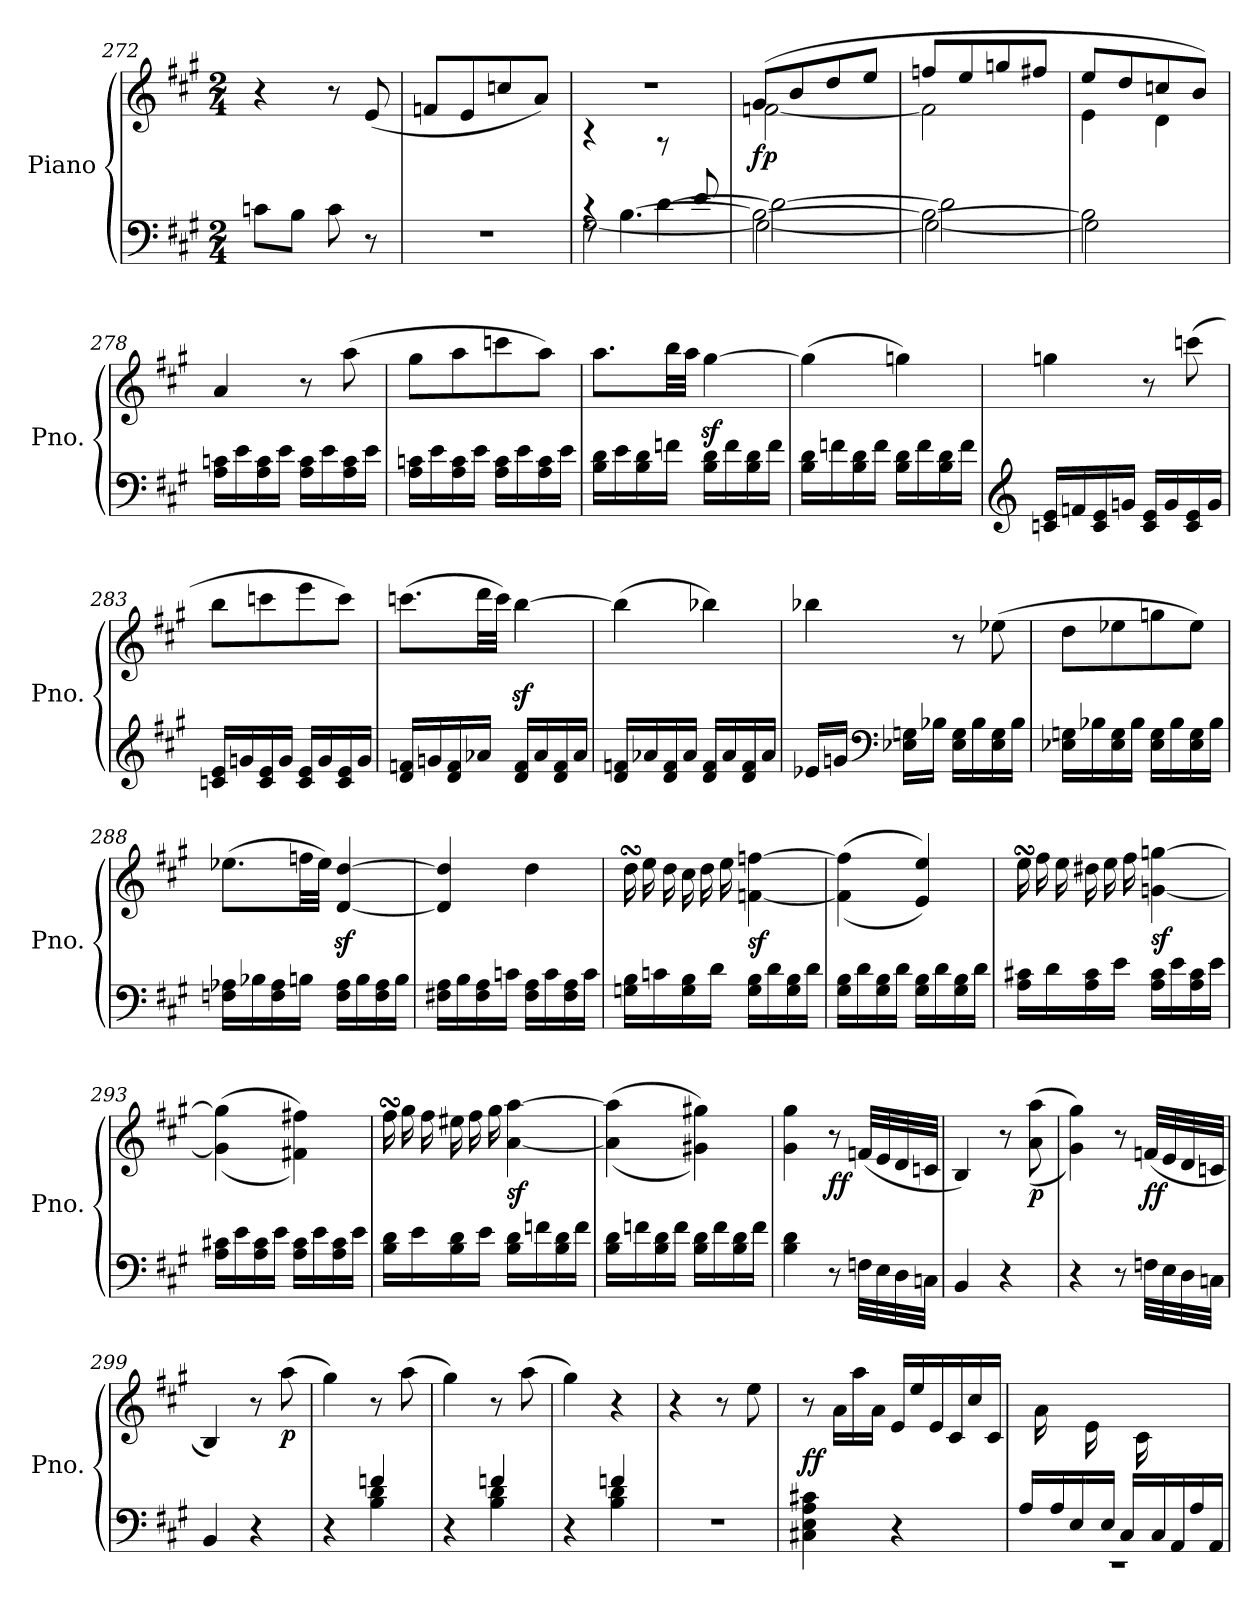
**kern	**kern	**dynam
*part1	*part1	*part1
*staff2	*staff1	*staff1/2
*I"Piano	*	*
*I'Pno.	*	*
*clefF4	*clefG2	*
*k[f#c#g#]	*k[f#c#g#]	*
*M2/4	*M2/4	*
=272	=272	=272
8cn\L	4r	.
8B\J	.	.
8c\	8r	.
8r	(8e/	.
=273	=273	=273
2r	8fn/L	.
.	8e/	.
.	8ccn/	.
.	8a/J)	.
=274	=274	=274
*^	*	*
*	*^	*	*
*	*	*^	*	*
8rF	[2G#\	4rc	4rccc	2r	.
[4.B\	.	.	.	.	.
.	.	[4d\	8raa	.	.
.	.	.	8e/	.	.
=275	=275	=275	=275	=275	=275
*	*	*	*	*^	*
!	!	!	!	!	!	!LO:DY:b
*	*	*v	*v	*	*	*
2B\_	2G#\_	2d\_	(8g#/L	[2fn\	fp
.	.	.	8b/	.	.
.	.	.	8dd/	.	.
.	.	.	8ee/J	.	.
=276	=276	=276	=276	=276	=276
2B\_	2G#\_	2d\]	8ffn/L	2f\]	.
.	.	.	8ee/	.	.
.	.	.	8ggn/	.	.
.	.	.	8ff#X/J	.	.
*	*v	*v	*	*	*
!!LO:LB:g=z	!!
=277	=277	=277	=277	=277
2B\]	2G#\]	8ee/L	4e\	.
.	.	8dd/	.	.
.	.	8ccn/	4d\	.
.	.	8b/J)	.	.
*v	*v	*	*	*
*	*v	*v	*
=278	=278	=278
16A\ 16cn\LL	4a/	.
16e\	.	.
16A\ 16c\	.	.
16e\JJ	.	.
16A\ 16c\LL	8r	.
16e\	.	.
!	!	!LO:DY:b
16A\ 16c\	(8aa\	other-dynamics
16e\JJ	.	.
=279	=279	=279
16A\ 16cn\LL	8gg#\L	.
16e\	.	.
16A\ 16c\	8aa\	.
16e\JJ	.	.
16A\ 16c\LL	8cccn\	.
16e\	.	.
16A\ 16c\	8aa\J)	.
16e\JJ	.	.
=280	=280	=280
16B\ 16d\LL	8.aa\L	.
16e\	.	.
16B\ 16d\	.	.
16fn\JJ	32bb\LL	.
.	32aa\JJJ	.
16B\ 16d\LL	[4gg#z<\	.
16f\	.	.
16B\ 16d\	.	.
16f\JJ	.	.
!!LO:LB:g=z
=281	=281	=281
16B\ 16d\LL	(4gg#\]	.
16fn\	.	.
16B\ 16d\	.	.
16f\JJ	.	.
16B\ 16d\LL	4ggn\)	.
16f\	.	.
16B\ 16d\	.	.
16f\JJ	.	.
=282	=282	=282
*clefG2	*	*
16cn/ 16e/LL	4ggn\	.
16fn/	.	.
16c/ 16e/	.	.
16gn/JJ	.	.
16c/ 16e/LL	8r	.
16g/	.	.
16c/ 16e/	(8cccn\	.
16g/JJ	.	.
=283	=283	=283
16cn/ 16e/LL	8bb\L	.
16gn/	.	.
16c/ 16e/	8cccn\	.
16g/JJ	.	.
16c/ 16e/LL	8eee\	.
16g/	.	.
16c/ 16e/	8ccc\J)	.
16g/JJ	.	.
!!LO:LB:g=z
=284	=284	=284
16d/ 16fn/LL	(8.cccn\L	.
16gn/	.	.
16d/ 16f/	.	.
16a-X/JJ	32ddd\LL	.
.	32ccc\JJJ)	.
16d/ 16f/LL	[4bbz<\	.
16a-/	.	.
16d/ 16f/	.	.
16a-/JJ	.	.
=285	=285	=285
16d/ 16fn/LL	(4bb\]	.
16a-X/	.	.
16d/ 16f/	.	.
16a-/JJ	.	.
16d/ 16f/LL	4bb-X\)	.
16a-/	.	.
16d/ 16f/	.	.
16a-/JJ	.	.
=286	=286	=286
16e-X/LL	4bb-X\	.
16gn/JJ	.	.
*clefF4	*	*
16E-X\ 16Gn\LL	.	.
16B-X\JJ	.	.
16E-\ 16G\LL	8r	.
16B-\	.	.
16E-\ 16G\	(8ee-X\	.
16B-\JJ	.	.
!!LO:LB:g=z
=287	=287	=287
16E-X\ 16Gn\LL	8dd\L	.
16B-X\	.	.
16E-\ 16G\	8ee-X\	.
16B-\JJ	.	.
16E-\ 16G\LL	8ggn\	.
16B-\	.	.
16E-\ 16G\	8ee-\J)	.
16B-\JJ	.	.
=288	=288	=288
16Fn\ 16A-X\LL	(8.ee-X\L	.
16B-X\	.	.
16F\ 16A-\	.	.
16Bn\JJ	32ffn\LL	.
.	32ee-\JJJ)	.
16F\ 16A-\LL	[4d/z< [4dd/z<	.
16B\	.	.
16F\ 16A-\	.	.
16B\JJ	.	.
=289	=289	=289
16F#X\ 16A\LL	4d/] 4dd/]	.
16B\	.	.
16F#\ 16A\	.	.
16cn\JJ	.	.
16F#\ 16A\LL	4dd\	.
16c\	.	.
16F#\ 16A\	.	.
16c\JJ	.	.
=290	=290	=290
*	*^	*
*	*	*Xtuplet	*
16Gn\ 16B\LL	4ddsSSs\	24dd	.
.	.	24ee	.
16cn\	.	.	.
.	.	24dd	.
16G\ 16B\	.	24cc#	.
.	.	24dd	.
16d\JJ	.	.	.
.	.	24ee	.
!	!	!	!LO:DY:b
16G\ 16B\LL	[4fn\ [4ffn\	4ryy	sf
16d\	.	.	.
16G\ 16B\	.	.	.
16d\JJ	.	.	.
*	*v	*v	*
!!LO:PB:g=z
=291	=291	=291
16G#\ 16B\LL	((4f\] 4ff\]	.
16d\	.	.
16G#\ 16B\	.	.
16d\JJ	.	.
16G#\ 16B\LL	4e/ 4ee/))	.
16d\	.	.
16G#\ 16B\	.	.
16d\JJ	.	.
=292	=292	=292
*	*^	*
16A\ 16c#X\LL	4eesSSS\	24ee	.
.	.	24ff#	.
16d\	.	.	.
.	.	24ee	.
16A\ 16c#\	.	24dd#X	.
.	.	24ee	.
16e\JJ	.	.	.
.	.	24ff#	.
!	!	!	!LO:DY:b
16A\ 16c#\LL	[4gn\ [4ggn\	4ryy	sf
16e\	.	.	.
16A\ 16c#\	.	.	.
16e\JJ	.	.	.
*	*v	*v	*
=293	=293	=293
16A\ 16c#X\LL	(>(4g\] 4gg\]	.
16e\	.	.
16A\ 16c#\	.	.
16e\JJ	.	.
16A\ 16c#\LL	4f#X\ 4ff#X\))	.
16e\	.	.
16A\ 16c#\	.	.
16e\JJ	.	.
!!LO:LB:g=z
=294	=294	=294
*	*^	*
16B\ 16d\LL	4ff#sSSS\	24ff#	.
.	.	24gg#	.
16e\	.	.	.
.	.	24ff#	.
16B\ 16d\	.	24ee#X	.
.	.	24ff#	.
16e\JJ	.	.	.
.	.	24gg#	.
!	!	!	!LO:DY:b
16B\ 16d\LL	[4a\ [4aa\	4ryy	sf
16fn\	.	.	.
16B\ 16d\	.	.	.
16f\JJ	.	.	.
*	*v	*v	*
=295	=295	=295
16B\ 16d\LL	((4a\] 4aa\]	.
16fn\	.	.
16B\ 16d\	.	.
16f\JJ	.	.
16B\ 16d\LL	4g#X\ 4gg#X\))	.
16f\	.	.
16B\ 16d\	.	.
16f\JJ	.	.
=296	=296	=296
4B\ 4d\	4g#\ 4gg#\	.
!	!	!LO:DY:b
8r	8r	ff
32Fn\LLL	(32fn/LLL	.
32E\	32e/	.
32D\	32d/	.
32Cn\JJJ	32cn/JJJ	.
=297	=297	=297
4BB/	4B/)	.
4r	8r	.
!	!	!LO:DY:b
.	((8a\ 8aa\	p
!!LO:LB:g=z
=298	=298	=298
4r	4g#\ 4gg#\))	.
8r	8r	.
!	!	!LO:DY:b
32Fn\LLL	(32fn/LLL	ff
32E\	32e/	.
32D\	32d/	.
32Cn\JJJ	32cn/JJJ	.
=299	=299	=299
4BB/	4B/)	.
4r	8r	.
!	!	!LO:DY:b
.	(8aa\	p
=300	=300	=300
*^	*	*
4r	4ryy	4gg#\)	.
4fn/	4B\ 4d\	8r	.
.	.	(8aa\	.
=301	=301	=301	=301
4r	4ryy	4gg#\)	.
4fn/	4B\ 4d\	8r	.
.	.	(8aa\	.
=302	=302	=302	=302
4r	4ryy	4gg#\)	.
4fn/	4B\ 4d\	4r	.
*v	*v	*	*
=303	=303	=303
2r	4r	.
.	8r	.
.	8ee\	.
=304	=304	=304
!	!	!LO:DY:b
4C#X\ 4E\ 4A\ 4c#X\	8r	ff
.	24a\LL	.
.	24aa\	.
.	24a\JJ	.
4r	24e/LL	.
.	24ee/	.
.	24e/	.
.	24c#/	.
.	24cc#/	.
.	24c#/JJ	.
!!LO:LB:g=z
=305	=305	=305
*Xtuplet	*	*
*^	*	*
24A/LL	2rEE	24ryy	.
24ryy	.	24a\	.
24A/	.	12ryy	.
24E/	.	.	.
24ryy	.	24e\	.
24E/JJ	.	12ryy	.
24C#/LL	.	.	.
24ryy	.	24c#\	.
24C#/	.	6ryy	.
24AA/	.	.	.
24A/	.	.	.
24AA/JJ	.	.	.
*v	*v	*	*
=	=	=
*-	*-	*-
